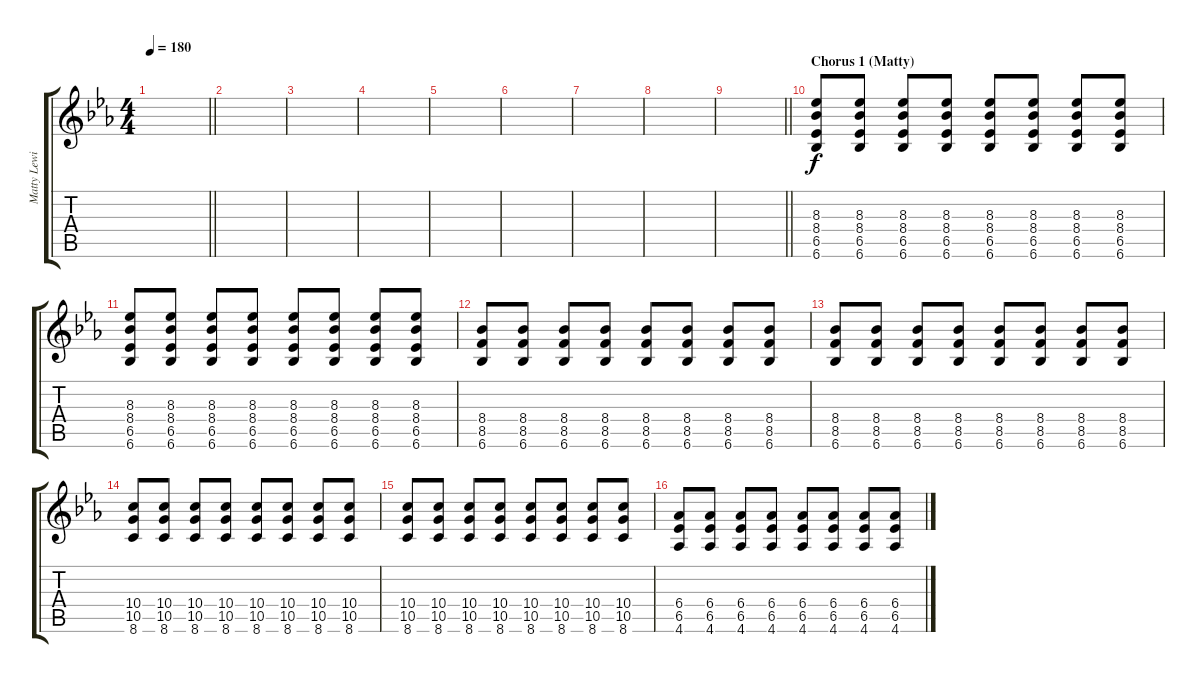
\track ("Matty Lewis - Rythem Guitar" "Matty Lewi") {instrument distortionguitar}
\staff {score tabs}
\tuning (E4 B3 G3 D3 A2 E2) {hide}
\ts (4 4)
\tempo 180
\clef g2
\barLineRight lightlight
\ks eb
|
|
|
|
|
|
|
|
\barLineRight lightlight
|
\section ("" "Chorus 1 (Matty)")
(8.3 8.4 6.5 6.6).8 (8.3 8.4 6.5 6.6).8 (8.3 8.4 6.5 6.6).8 (8.3 8.4 6.5 6.6).8 (8.3 8.4 6.5 6.6).8 (8.3 8.4 6.5 6.6).8 (8.3 8.4 6.5 6.6).8 (8.3 8.4 6.5 6.6).8 |
(8.3 8.4 6.5 6.6).8 (8.3 8.4 6.5 6.6).8 (8.3 8.4 6.5 6.6).8 (8.3 8.4 6.5 6.6).8 (8.3 8.4 6.5 6.6).8 (8.3 8.4 6.5 6.6).8 (8.3 8.4 6.5 6.6).8 (8.3 8.4 6.5 6.6).8 |
(8.4 8.5 6.6).8 (8.4 8.5 6.6).8 (8.4 8.5 6.6).8 (8.4 8.5 6.6).8 (8.4 8.5 6.6).8 (8.4 8.5 6.6).8 (8.4 8.5 6.6).8 (8.4 8.5 6.6).8 |
(8.4 8.5 6.6).8 (8.4 8.5 6.6).8 (8.4 8.5 6.6).8 (8.4 8.5 6.6).8 (8.4 8.5 6.6).8 (8.4 8.5 6.6).8 (8.4 8.5 6.6).8 (8.4 8.5 6.6).8 |
(10.4 10.5 8.6).8 (10.4 10.5 8.6).8 (10.4 10.5 8.6).8 (10.4 10.5 8.6).8 (10.4 10.5 8.6).8 (10.4 10.5 8.6).8 (10.4 10.5 8.6).8 (10.4 10.5 8.6).8 |
(10.4 10.5 8.6).8 (10.4 10.5 8.6).8 (10.4 10.5 8.6).8 (10.4 10.5 8.6).8 (10.4 10.5 8.6).8 (10.4 10.5 8.6).8 (10.4 10.5 8.6).8 (10.4 10.5 8.6).8 |
(6.4 6.5 4.6).8 (6.4 6.5 4.6).8 (6.4 6.5 4.6).8 (6.4 6.5 4.6).8 (6.4 6.5 4.6).8 (6.4 6.5 4.6).8 (6.4 6.5 4.6).8 (6.4 6.5 4.6).8
